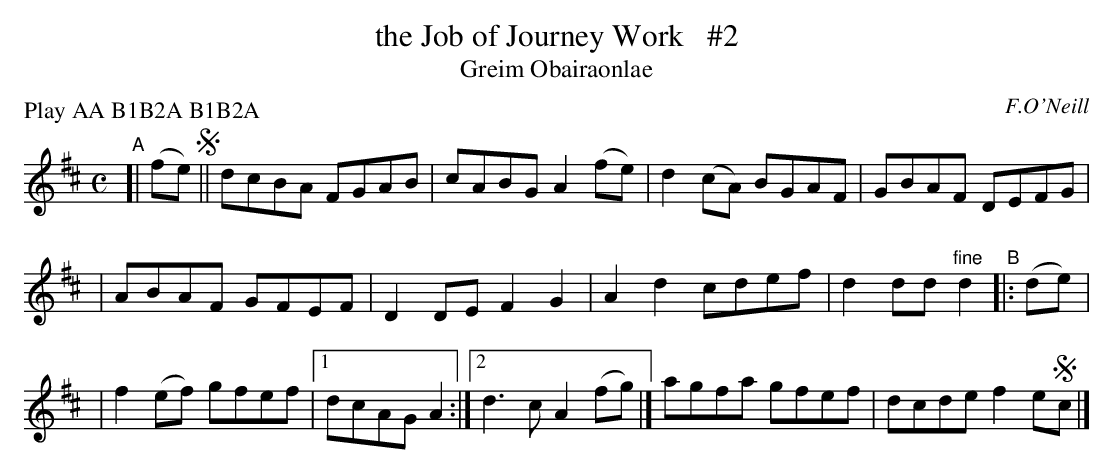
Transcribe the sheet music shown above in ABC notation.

X:1
T: the Job of Journey Work   #2
T: Greim Obairaonlae
O: F.O'Neill
P: Play AA B1B2A B1B2A
M: C
L: 1/8
K: D
"^A"[| (fe) !segno!||  dcBA FGAB | cABG A2(fe) | d2(cA) BGAF | GBAF DEFG |
| ABAF GFEF | D2DE F2G2 | A2d2 cdef | d2dd "^fine"d2 "^B"|: (de) |
| f2(ef) gfef |[1 dcAG A2 :|2 d3c A2(fg) |] agfa gfef | dcde f2e!segno!c |]
